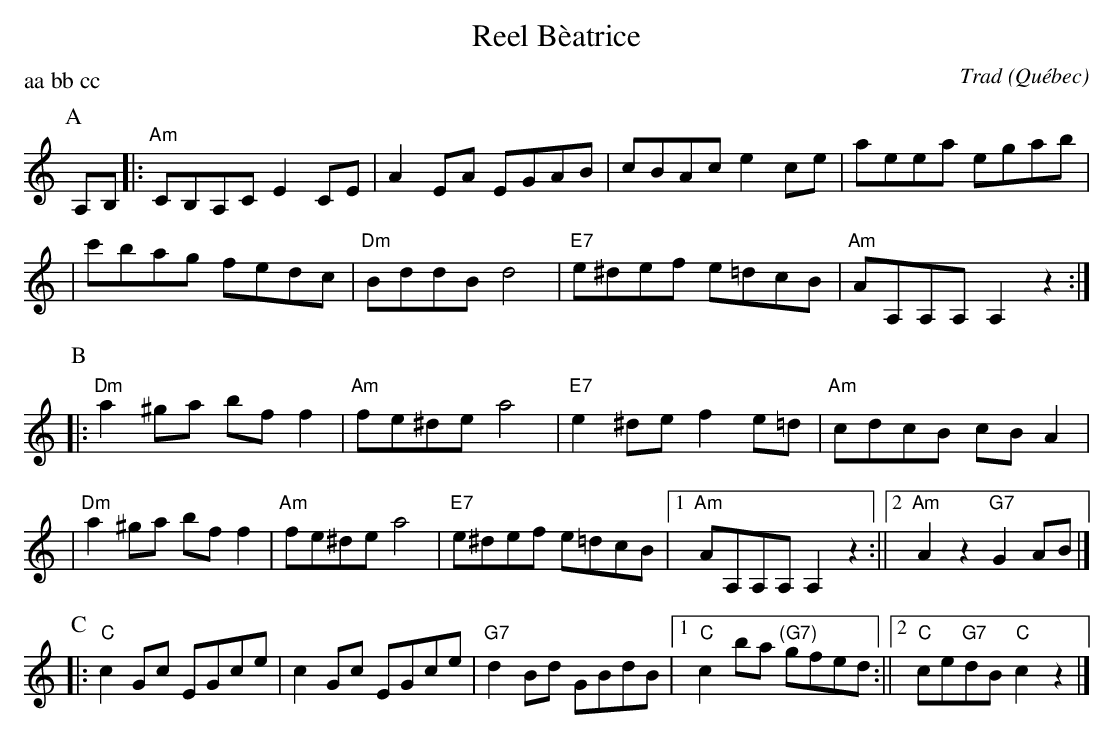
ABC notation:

X:1
T:Reel Bèatrice
C:Trad
O:Québec
P:aa bb cc
M:C |
L:1/8
K:Amin
P:A
A,B, \
       |: "Am"CB,A,C E2CE | A2EA      EGAB | cBAc      e2ce  |  aeea        egab        |
       |  c'bag      fedc | "Dm"BddB  d4   | "E7"e^def e=dcB |  "Am"AA,A,A, A,2z2      :|
P:B
       |: "Dm"a2^ga  bff2 | "Am"fe^de a4   | "E7"e2^de f2e=d |  "Am"cdcB    cBA2        |
       |  "Dm"a2^ga  bff2 | "Am"fe^de a4   | "E7"e^def e=dcB |1 "Am"AA,A,A, A,2z2      :||2 "Am"A2z2    "G7"G2AB |]
P:C
       |: "C" c2Gc    EGce | c2Gc      EGce | "G7"d2Bd  GBdB  |1 "C" c2ba     "(G7)"gfed :||2 "C" ce"G7"dB "C" c2z2  |]
